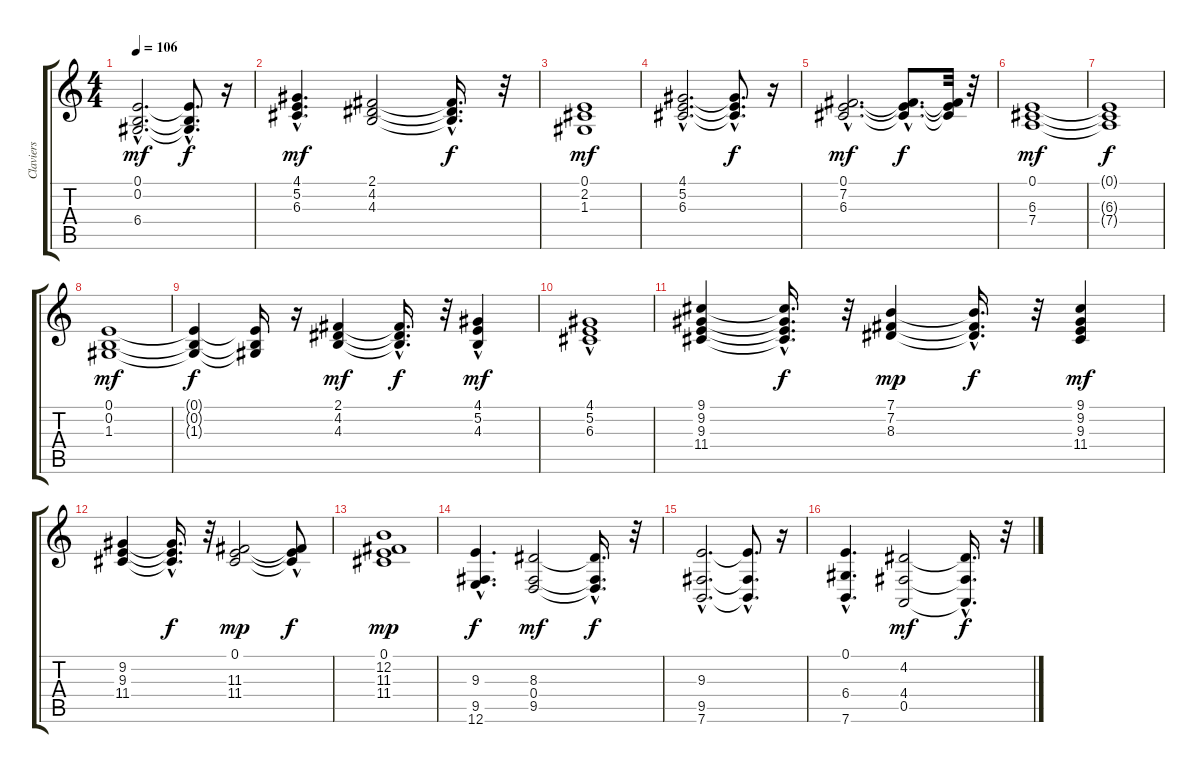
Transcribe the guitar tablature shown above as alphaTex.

\track ("Claviers" "Claviers") {instrument pad3polysynth}
\staff {score tabs}
\tuning (E4 B3 G3 D3 A2 E2) {hide}
\ts (4 4)
\tempo 106
\clef g2
\ks c
(0.1{hac} 0.2{hac} 6.4{hac}).2{d dy mf} (0.1{hac t} 0.2{hac t} 6.4{hac t}).8{d dy f} r.16 |
(4.1{hac} 5.2{hac} 6.3{hac}).4{d dy mf} (2.1 4.2 4.3).2 (2.1{hac t} 4.2{hac t} 4.3{t}).16{d dy f} r.32 |
(0.1 2.2 1.3).1{dy mf} |
(4.1{hac} 5.2{hac} 6.3{hac}).2{d} (4.1{hac t} 5.2{hac t} 6.3{hac t}).8{d dy f} r.16 |
(0.1{hac} 7.2{hac} 6.3{hac}).2{d dy mf} (0.1{hac t} 7.2{hac t} 6.3{hac t}).8{d dy f} (0.1{t} 7.2{t} 6.3{t}).32 r.32 |
(0.1 6.3 7.4).1{dy mf} |
(0.1{t} 6.3{t} 7.4{t}).1{dy f} |
(0.1 0.2 1.3).1{dy mf} |
(0.1{t} 0.2{t} 1.3{t}).4{dy f} (0.1{t} 0.2{t} 1.3{t}).16 r.16 (2.1 4.2 4.3).4{dy mf} (2.1{hac t} 4.2{hac t} 4.3{hac t}).16{d dy f} r.32 (4.1{hac} 5.2{hac} 4.3).4{dy mf} |
(4.1{hac} 5.2 6.3).1 |
(9.1 9.2 9.3 11.4).4 (9.1{hac t} 9.2{t} 9.3{t} 11.4{hac t}).16{d dy f} r.32 (7.1 7.2 8.3).4{dy mp} (7.1{hac t} 7.2{t} 8.3{t}).16{d dy f} r.32 (9.1 9.2 9.3 11.4).4{dy mf} |
(9.2 9.3 11.4).4 (9.2{hac t} 9.3{t} 11.4{t}).16{d dy f} r.32 (0.1 11.3 11.4).2{dy mp} (0.1{hac t} 11.3{hac t} 11.4{t}).8{dy f} |
(0.1 12.2 11.3 11.4).1{dy mp} |
(9.3{hac} 9.5 12.6).4{d dy f} (8.3 0.4 9.5).2{dy mf} (8.3{hac t} 0.4{t} 9.5{hac t}).16{d dy f} r.32 |
(9.3{hac} 9.5{hac} 7.6{hac}).2{d} (9.3{hac t} 9.5{hac t} 7.6{hac t}).8{d} r.16 |
(0.1{hac} 6.4{hac} 7.6{hac}).4{d} (4.2 4.4 0.5).2{dy mf} (4.2{hac t} 4.4{t} 0.5{t}).16{d dy f} r.32
